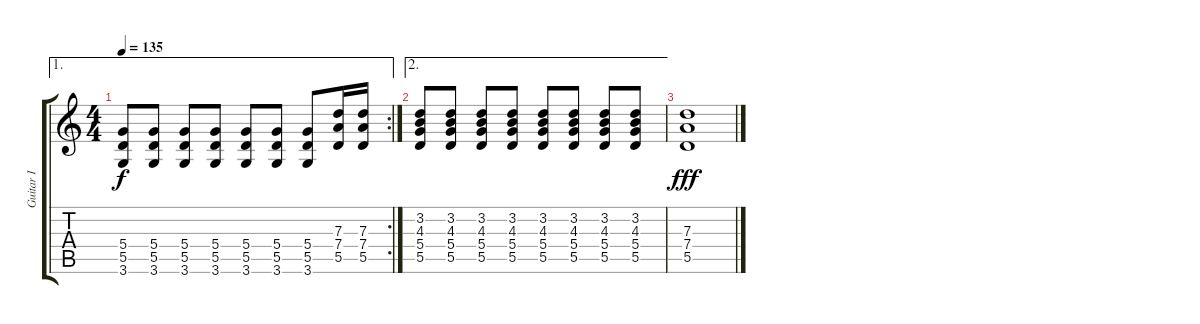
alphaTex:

\track ("Guitar I" "Guitar I") {instrument distortionguitar}
\staff {score tabs}
\tuning (E4 B3 G3 D3 A2 E2) {hide}
\ae 1
\rc 2
\ts (4 4)
\tempo 135
\clef g2
\ks c
(5.4 5.5 3.6).8{dy f} (5.4 5.5 3.6).8 (5.4 5.5 3.6).8 (5.4 5.5 3.6).8 (5.4 5.5 3.6).8 (5.4 5.5 3.6).8 (5.4 5.5 3.6).8 (7.3 7.4 5.5).16 (7.3 7.4 5.5).16 |
\ae 2
(3.2 4.3 5.4 5.5).8 (3.2 4.3 5.4 5.5).8 (3.2 4.3 5.4 5.5).8 (3.2 4.3 5.4 5.5).8 (3.2 4.3 5.4 5.5).8 (3.2 4.3 5.4 5.5).8 (3.2 4.3 5.4 5.5).8 (3.2 4.3 5.4 5.5).8 |
(7.3 7.4 5.5).1{dy fff}
